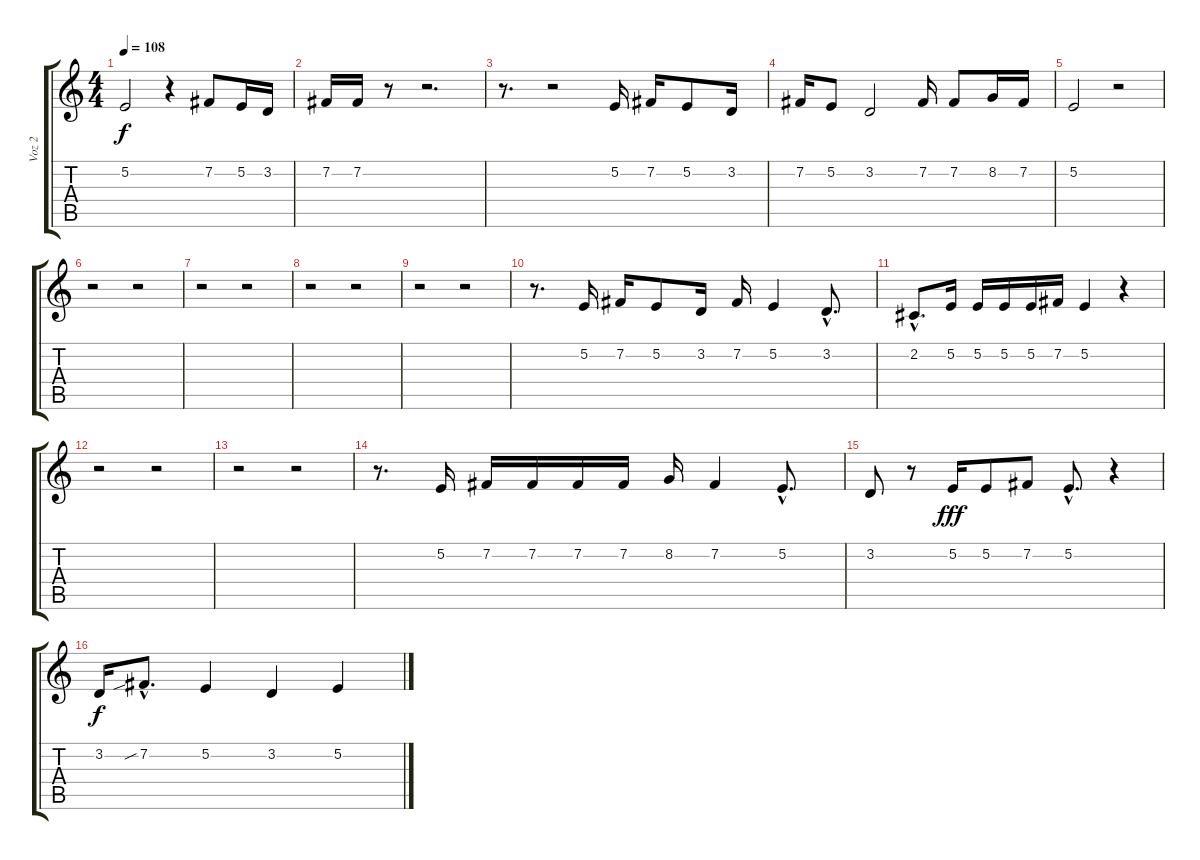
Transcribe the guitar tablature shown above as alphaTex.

\track ("Voz 2" "Voz 2") {instrument choiraahs}
\staff {score tabs}
\tuning (E4 B3 G3 D3 A2 E2) {hide}
\ts (4 4)
\tempo 108
\clef g2
\ks c
5.2.2{dy f} r.4 7.2.8 5.2.16 3.2.16 |
7.2.16 7.2.16 r.8 r.2{d} |
r.8{d} r.2 5.2.16 7.2.16 5.2.8 3.2.16 |
7.2.16 5.2.8 3.2.2 7.2.16 7.2.8 8.2.16 7.2.16 |
5.2.2 r.2 |
r.2 r.2 |
r.2 r.2 |
r.2 r.2 |
r.2 r.2 |
r.8{d} 5.2.16 7.2.16 5.2.8 3.2.16 7.2.16 5.2.4 3.2{hac}.8{d} |
2.2{hac}.8{d} 5.2.16 5.2.16 5.2.16 5.2.16 7.2.16 5.2.4 r.4 |
r.2 r.2 |
r.2 r.2 |
r.8{d} 5.2.16 7.2.16 7.2.16 7.2.16 7.2.16 8.2.16 7.2.4 5.2{hac}.8{d} |
3.2.8 r.8 5.2.16{dy fff} 5.2.8 7.2.8 5.2{hac}.8{d} r.4 |
3.2.16{dy f} 7.2{sib hac}.8{d} 5.2.4 3.2.4 5.2.4
